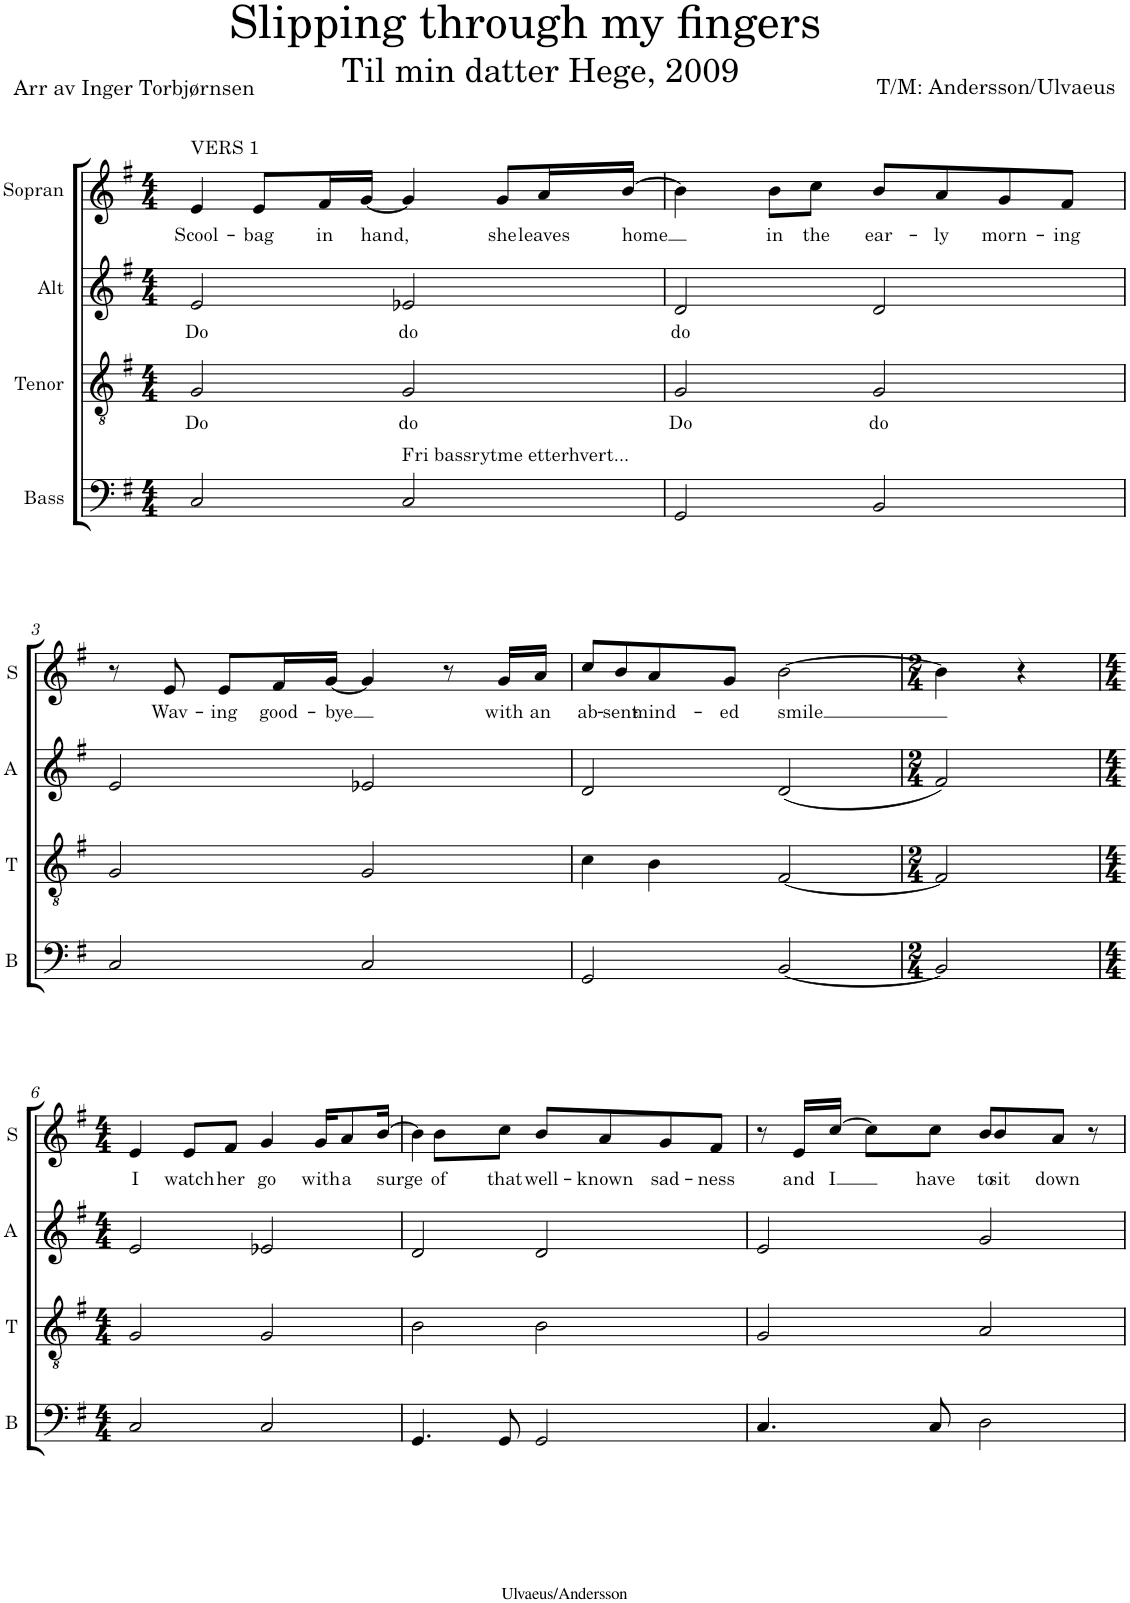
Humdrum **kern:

**kern	**kern	**text	**kern	**text	**kern	**text
*part4	*part3	*part3	*part2	*part2	*part1	*part1
*staff4	*staff3	*staff3	*staff2	*staff2	*staff1	*staff1
*I"Bass	*I"Tenor	*	*I"Alt	*	*I"Sopran	*
*I'B	*I'T	*	*I'A	*	*I'S	*
*clefF4	*clefGv2	*	*clefG2	*	*clefG2	*
*k[f#]	*k[f#]	*	*k[f#]	*	*k[f#]	*
*M4/4	*M4/4	*	*M4/4	*	*M4/4	*
=1	=1	=1	=1	=1	=1	=1
!	!	!	!	!	!LO:TX:a:t=VERS 1	!
!	!	!LO:LY:b	!	!LO:LY:b	!	!LO:LY:b
2C/	2G/	Do	2e/	Do	4e/	Scool-
!	!	!	!	!	!	!LO:LY:b
.	.	.	.	.	8e/L	-bag
!	!	!	!	!	!	!LO:LY:b
.	.	.	.	.	16f#/L	in
!	!	!	!	!	!	!LO:LY:b
.	.	.	.	.	[16g/JJ	hand,
!LO:TX:a:t=Fri bassrytme etterhvert...	!	!	!	!	!	!
!	!	!LO:LY:b	!	!LO:LY:b	!	!
2C/	2G/	do	2e-X/	do	4g/]	.
!	!	!	!	!	!	!LO:LY:b
.	.	.	.	.	8g/L	she
!	!	!	!	!	!	!LO:LY:b
.	.	.	.	.	16a/L	leaves
!	!	!	!	!	!	!LO:LY:b
.	.	.	.	.	[16b/JJ	home
=2	=2	=2	=2	=2	=2	=2
!	!	!LO:LY:b	!	!LO:LY:b	!	!
2GG/	2G/	Do	2d/	do	4b\]	.
!	!	!	!	!	!	!LO:LY:b
.	.	.	.	.	8b\L	in
!	!	!	!	!	!	!LO:LY:b
.	.	.	.	.	8cc\J	the
!	!	!LO:LY:b	!	!	!	!LO:LY:b
2BB/	2G/	do	2d/	.	8b/L	ear-
!	!	!	!	!	!	!LO:LY:b
.	.	.	.	.	8a/	-ly
!	!	!	!	!	!	!LO:LY:b
.	.	.	.	.	8g/	morn-
!	!	!	!	!	!	!LO:LY:b
.	.	.	.	.	8f#/J	-ing
!!LO:LB:g=z
=3	=3	=3	=3	=3	=3	=3
2C/	2G/	.	2e/	.	8r	.
!	!	!	!	!	!	!LO:LY:b
.	.	.	.	.	8e/	Wav-
!	!	!	!	!	!	!LO:LY:b
.	.	.	.	.	8e/L	-ing
!	!	!	!	!	!	!LO:LY:b
.	.	.	.	.	16f#/L	good-
!	!	!	!	!	!	!LO:LY:b
.	.	.	.	.	[16g/JJ	-bye
2C/	2G/	.	2e-X/	.	4g/]	.
.	.	.	.	.	8r	.
!	!	!	!	!	!	!LO:LY:b
.	.	.	.	.	16g/LL	with
!	!	!	!	!	!	!LO:LY:b
.	.	.	.	.	16a/JJ	an
=4	=4	=4	=4	=4	=4	=4
!	!	!	!	!	!	!LO:LY:b
2GG/	4c\	.	2d/	.	8cc/L	ab-
!	!	!	!	!	!	!LO:LY:b
.	.	.	.	.	8b/	-sent-
!	!	!	!	!	!	!LO:LY:b
.	4B\	.	.	.	8a/	-mind-
!	!	!	!	!	!	!LO:LY:b
.	.	.	.	.	8g/J	-ed
!	!	!	!	!	!	!LO:LY:b
[2BB/	[2F#/	.	(2d/	.	[2b\	smile
=5	=5	=5	=5	=5	=5	=5
*M2/4	*M2/4	*	*M2/4	*	*M2/4	*
2BB/]	2F#/]	.	2f#/)	.	4b\]	.
.	.	.	.	.	4r	.
!!LO:LB:g=z
=6	=6	=6	=6	=6	=6	=6
*M4/4	*M4/4	*	*M4/4	*	*M4/4	*
!	!	!	!	!	!	!LO:LY:b
2C/	2G/	.	2e/	.	4e/	I
!	!	!	!	!	!	!LO:LY:b
.	.	.	.	.	8e/L	watch
!	!	!	!	!	!	!LO:LY:b
.	.	.	.	.	8f#/J	her
!	!	!	!	!	!	!LO:LY:b
2C/	2G/	.	2e-X/	.	4g/	go
!	!	!	!	!	!	!LO:LY:b
.	.	.	.	.	16g/KL	with
!	!	!	!	!	!	!LO:LY:b
.	.	.	.	.	8a/	a
!	!	!	!	!	!	!LO:LY:b
.	.	.	.	.	[16b/Jk	surge
=7	=7	=7	=7	=7	=7	=7
4.GG/	2B\	.	2d/	.	4b\]	.
!	!	!	!	!	!	!LO:LY:b
.	.	.	.	.	8b\L	of
!	!	!	!	!	!	!LO:LY:b
8GG/	.	.	.	.	8cc\J	that
!	!	!	!	!	!	!LO:LY:b
2GG/	2B\	.	2d/	.	8b/L	well-
!	!	!	!	!	!	!LO:LY:b
.	.	.	.	.	8a/	-known
!	!	!	!	!	!	!LO:LY:b
.	.	.	.	.	8g/	sad-
!	!	!	!	!	!	!LO:LY:b
.	.	.	.	.	8f#/J	-ness
=8	=8	=8	=8	=8	=8	=8
4.C/	2G/	.	2e/	.	8r	.
!	!	!	!	!	!	!LO:LY:b
.	.	.	.	.	16e/LL	and
!	!	!	!	!	!	!LO:LY:b
.	.	.	.	.	[16cc/JJ	I
.	.	.	.	.	8cc\L]	.
!	!	!	!	!	!	!LO:LY:b
8C/	.	.	.	.	8cc\J	have
!	!	!	!	!	!	!LO:LY:b
2D\	2A/	.	2g/	.	8b/L	to
!	!	!	!	!	!	!LO:LY:b
.	.	.	.	.	8b/	sit
!	!	!	!	!	!	!LO:LY:b
.	.	.	.	.	8a/J	down
.	.	.	.	.	8r	.
=	=	=	=	=	=	=
*-	*-	*-	*-	*-	*-	*-
